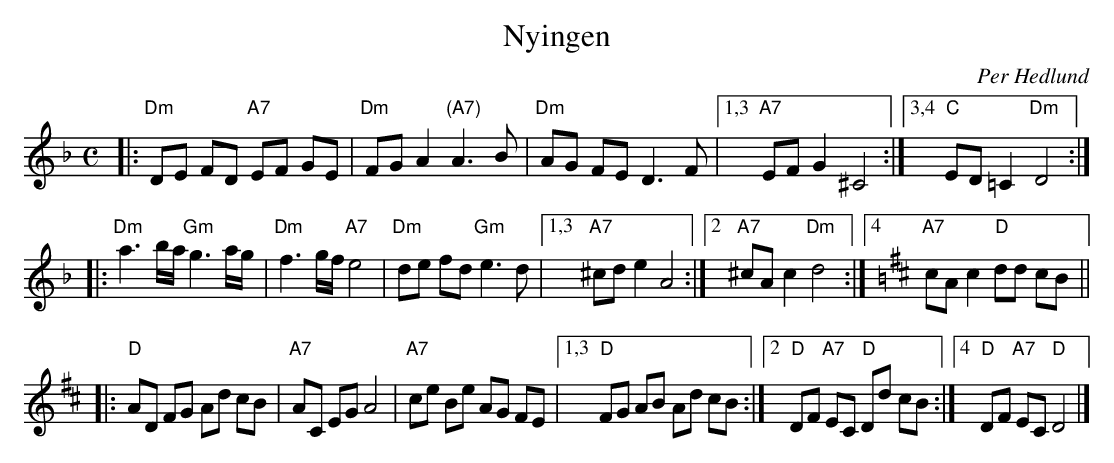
X:1
T: Nyingen
C: Per Hedlund
M: C
L: 1/8
K: Dm
|: "Dm"DE FD "A7"EF GE | "Dm"FG A2 "(A7)"A3 B \
| "Dm"AG FE D3 F |1,3 "A7"EF G2 ^C4 :|3,4 "C"ED =C2 "Dm"D4 :|
|: "Dm"a3 b/a/ "Gm"g3 a/g/ | "Dm"f3 g/f/ "A7"e4 \
| "Dm"de fd "Gm"e3 d |1,3 "A7"^cd e2 A4 \
:|2 "A7"^cA c2 "Dm"d4 :|4[K:D] "A7"cA c2 "D"dd cB ||
|: "D"AD FG Ad cB | "A7"AC EG A4 | "A7"ce Be AG FE \
|1,3 "D"FG AB Ad cB :|2 "D"DF "A7"EC "D"Dd cB :|4 "D"DF "A7"EC "D"D4 |]
